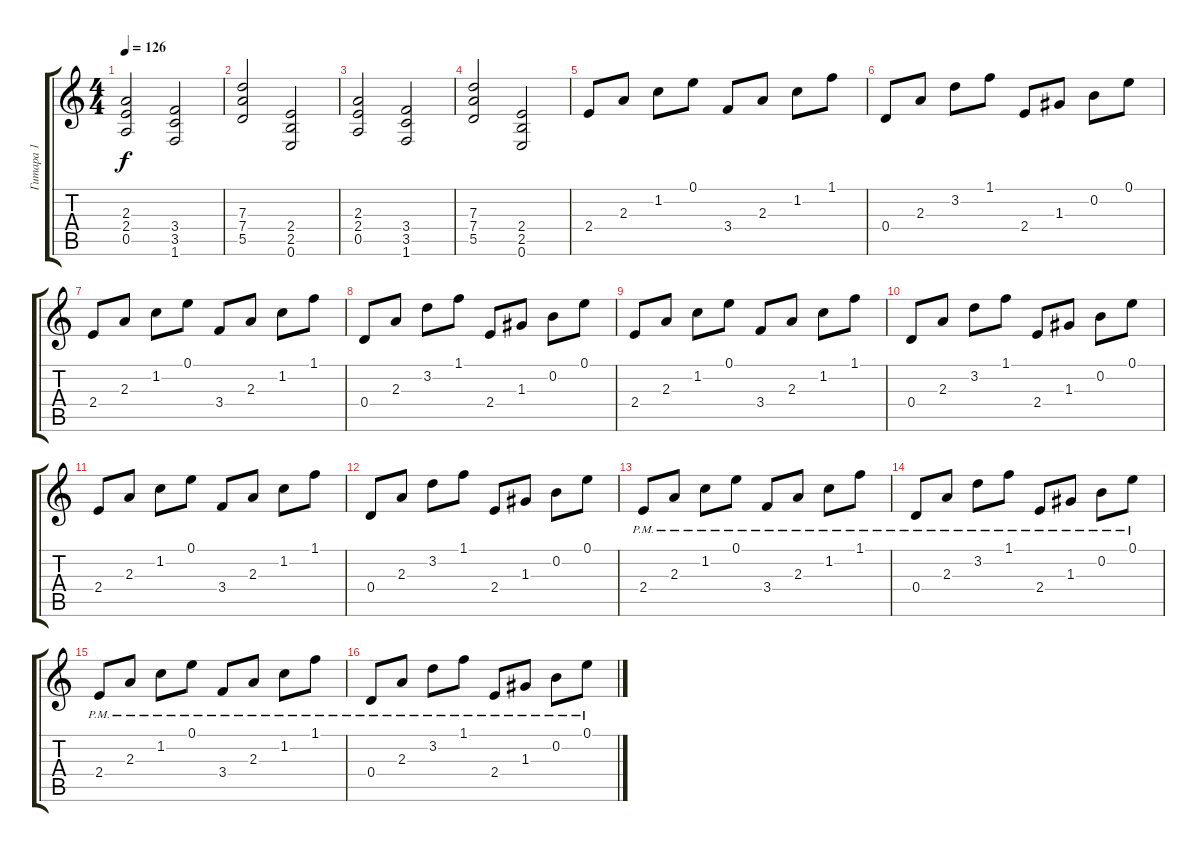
\track ("Гитара 1" "Гитара 1") {instrument electricguitarclean}
\staff {score tabs}
\tuning (E4 B3 G3 D3 A2 E2) {hide}
\ts (4 4)
\tempo 126
\clef g2
\ks c
(2.3 2.4 0.5).2{dy f} (3.4 3.5 1.6).2 |
(7.3 7.4 5.5).2 (2.4 2.5 0.6).2 |
(2.3 2.4 0.5).2 (3.4 3.5 1.6).2 |
(7.3 7.4 5.5).2 (2.4 2.5 0.6).2 |
2.4.8{instrument electricguitarclean} 2.3.8 1.2.8 0.1.8 3.4.8 2.3.8 1.2.8 1.1.8 |
0.4.8 2.3.8 3.2.8 1.1.8 2.4.8 1.3.8 0.2.8 0.1.8 |
2.4.8 2.3.8 1.2.8 0.1.8 3.4.8 2.3.8 1.2.8 1.1.8 |
0.4.8 2.3.8 3.2.8 1.1.8 2.4.8 1.3.8 0.2.8 0.1.8 |
2.4.8 2.3.8 1.2.8 0.1.8 3.4.8 2.3.8 1.2.8 1.1.8 |
0.4.8 2.3.8 3.2.8 1.1.8 2.4.8 1.3.8 0.2.8 0.1.8 |
2.4.8 2.3.8 1.2.8 0.1.8 3.4.8 2.3.8 1.2.8 1.1.8 |
0.4.8 2.3.8 3.2.8 1.1.8 2.4.8 1.3.8 0.2.8 0.1.8 |
2.4{pm}.8{instrument overdrivenguitar} 2.3{pm}.8 1.2{pm}.8 0.1{pm}.8 3.4{pm}.8 2.3{pm}.8 1.2{pm}.8 1.1{pm}.8 |
0.4{pm}.8 2.3{pm}.8 3.2{pm}.8 1.1{pm}.8 2.4{pm}.8 1.3{pm}.8 0.2{pm}.8 0.1{pm}.8 |
2.4{pm}.8 2.3{pm}.8 1.2{pm}.8 0.1{pm}.8 3.4{pm}.8 2.3{pm}.8 1.2{pm}.8 1.1{pm}.8 |
0.4{pm}.8 2.3{pm}.8 3.2{pm}.8 1.1{pm}.8 2.4{pm}.8 1.3{pm}.8 0.2{pm}.8 0.1{pm}.8
